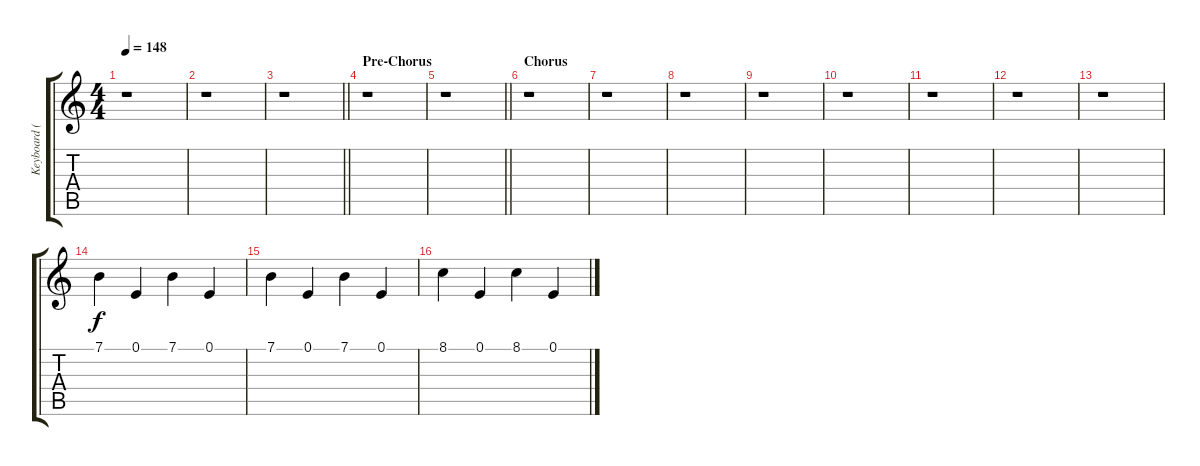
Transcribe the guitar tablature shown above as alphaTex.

\track ("Keyboard (Tuomas)" "Keyboard (") {instrument synthstrings1}
\staff {score tabs}
\tuning (E4 B3 G3 D3 A2 E2) {hide}
\ts (4 4)
\tempo 148
\clef g2
\ks c
r.1{dy f} |
r.1 |
\barLineRight lightlight
r.1 |
\section ("" "Pre-Chorus")
r.1 |
\barLineRight lightlight
r.1 |
\section ("" "Chorus")
r.1 |
r.1 |
r.1 |
r.1 |
r.1 |
r.1 |
r.1 |
r.1 |
7.1.4 0.1.4 7.1.4 0.1.4 |
7.1.4 0.1.4 7.1.4 0.1.4 |
8.1.4 0.1.4 8.1.4 0.1.4
